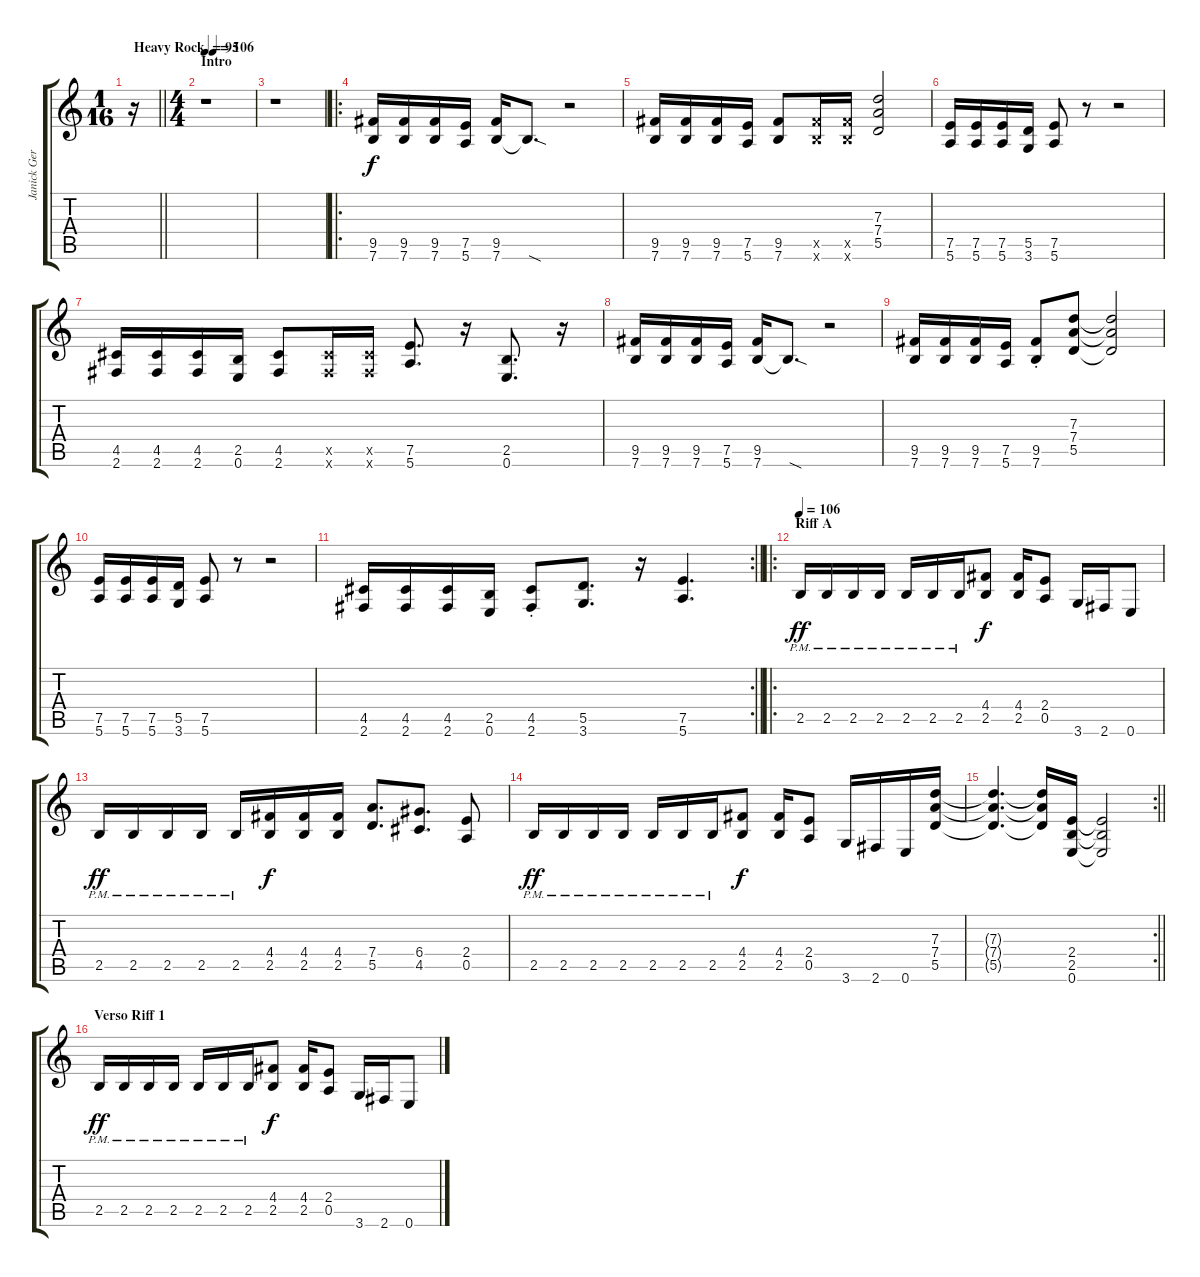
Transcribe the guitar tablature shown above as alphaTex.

\track ("Janick Gers" "Janick Ger") {instrument overdrivenguitar}
\staff {score tabs}
\tuning (E4 B3 G3 D3 A2 E2) {hide}
\ts (1 16)
\tempo (106 "Heavy Rock")
\clef g2
\barLineRight lightlight
\ks c
r.16{dy f instrument overdrivenguitar} |
\ts (4 4)
\section ("" "Intro")
\tempo 95
r.1 |
r.1 |
\ro
(9.5 7.6).16 (9.5 7.6).16 (9.5 7.6).16 (7.5 5.6).16 (9.5 7.6).16 7.6{sod t}.8{d} r.2 |
(9.5 7.6).16 (9.5 7.6).16 (9.5 7.6).16 (7.5 5.6).16 (9.5 7.6).8 (9.5{x} 7.6{x}).16 (9.5{x} 7.6{x}).16 (7.3 7.4 5.5).2 |
(7.5 5.6).16 (7.5 5.6).16 (7.5 5.6).16 (5.5 3.6).16 (7.5 5.6).8 r.8 r.2 |
(4.5 2.6).16 (4.5 2.6).16 (4.5 2.6).16 (2.5 0.6).16 (4.5 2.6).8 (4.5{x} 2.6{x}).16 (4.5{x} 2.6{x}).16 (7.5 5.6).8{d} r.16 (2.5 0.6).8{d} r.16 |
(9.5 7.6).16 (9.5 7.6).16 (9.5 7.6).16 (7.5 5.6).16 (9.5 7.6).16 7.6{sod t}.8{d} r.2 |
(9.5 7.6).16 (9.5 7.6).16 (9.5 7.6).16 (7.5 5.6).16 (9.5{st} 7.6{st}).8 (7.3 7.4 5.5).8 (7.3{t} 7.4{t} 5.5{t}).2 |
(7.5 5.6).16 (7.5 5.6).16 (7.5 5.6).16 (5.5 3.6).16 (7.5 5.6).8 r.8 r.2 |
\rc 2
\barLineRight lightlight
(4.5 2.6).16 (4.5 2.6).16 (4.5 2.6).16 (2.5 0.6).16 (4.5{st} 2.6{st}).8 (5.5 3.6).8{d} r.16 (7.5 5.6).4{d} |
\ro
\section ("" "Riff A")
\tempo 106
2.5{pm}.16{dy ff} 2.5{pm}.16 2.5{pm}.16 2.5{pm}.16 2.5{pm}.16 2.5{pm}.16 2.5{pm}.16 (4.4 2.5).8{dy f} (4.4 2.5).16 (2.4 0.5).8 3.6.16 2.6.16 0.6.8 |
2.5{pm}.16{dy ff} 2.5{pm}.16 2.5{pm}.16 2.5{pm}.16 2.5{pm}.16 (4.4 2.5).16{dy f} (4.4 2.5).16 (4.4 2.5).16 (7.4 5.5).8{d} (6.4 4.5).8{d} (2.4 0.5).8 |
2.5{pm}.16{dy ff} 2.5{pm}.16 2.5{pm}.16 2.5{pm}.16 2.5{pm}.16 2.5{pm}.16 2.5{pm}.16 (4.4 2.5).8{dy f} (4.4 2.5).16 (2.4 0.5).8 3.6.16 2.6.16 0.6.16 (7.3 7.4 5.5).16 |
\rc 2
\barLineRight lightlight
(7.3{t} 7.4{t} 5.5{t}).4{d} (7.3{t} 7.4{t} 5.5{t}).16 (2.4 2.5 0.6).16 (2.4{t} 2.5{t} 0.6{t}).2 |
\section ("" "Verso Riff 1")
2.5{pm}.16{dy ff} 2.5{pm}.16 2.5{pm}.16 2.5{pm}.16 2.5{pm}.16 2.5{pm}.16 2.5{pm}.16 (4.4 2.5).8{dy f} (4.4 2.5).16 (2.4 0.5).8 3.6.16 2.6.16 0.6.8
